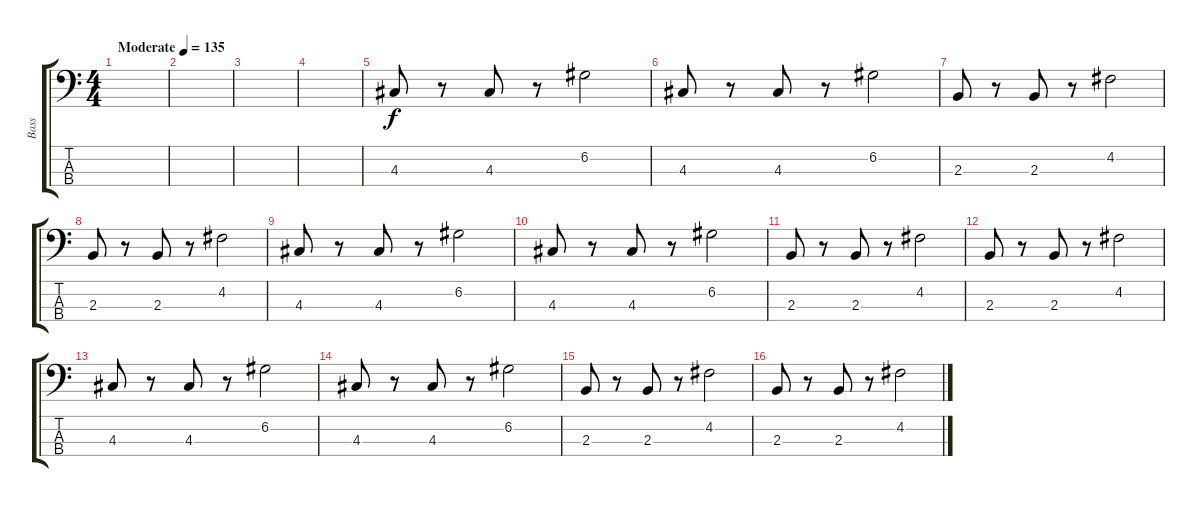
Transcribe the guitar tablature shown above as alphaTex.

\track ("Bass" "Bass") {instrument electricbasspick}
\staff {score tabs}
\tuning (G2 D2 A1 E1) {hide}
\ts (4 4)
\tempo (135 "Moderate")
\clef f4
\ks c
|
|
|
|
4.3.8 r.8 4.3.8 r.8 6.2.2 |
4.3.8 r.8 4.3.8 r.8 6.2.2 |
2.3.8 r.8 2.3.8 r.8 4.2.2 |
2.3.8 r.8 2.3.8 r.8 4.2.2 |
4.3.8 r.8 4.3.8 r.8 6.2.2 |
4.3.8 r.8 4.3.8 r.8 6.2.2 |
2.3.8 r.8 2.3.8 r.8 4.2.2 |
2.3.8 r.8 2.3.8 r.8 4.2.2 |
4.3.8 r.8 4.3.8 r.8 6.2.2 |
4.3.8 r.8 4.3.8 r.8 6.2.2 |
2.3.8 r.8 2.3.8 r.8 4.2.2 |
2.3.8 r.8 2.3.8 r.8 4.2.2
